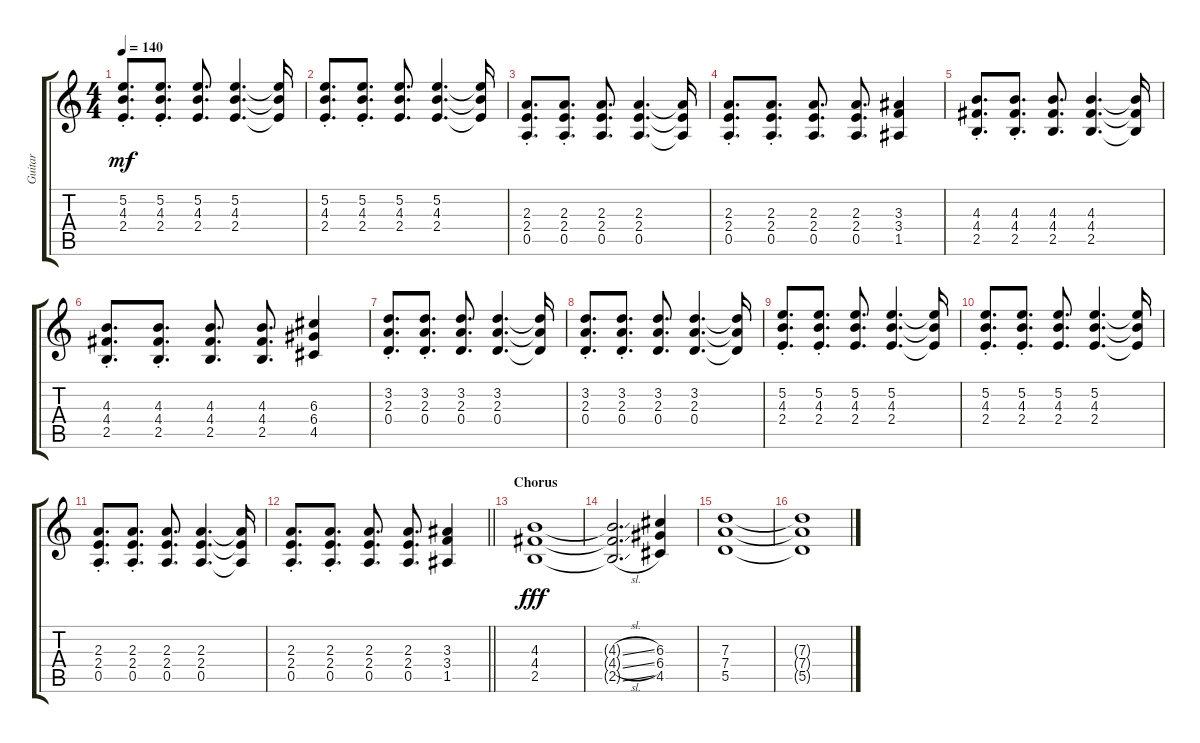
\track ("Guitar" "Guitar") {instrument overdrivenguitar}
\staff {score tabs}
\tuning (E4 B3 G3 D3 A2 E2) {hide}
\ts (4 4)
\tempo 140
\clef g2
\ks c
(5.2{st} 4.3{st} 2.4{st}).8{d dy mf} (5.2{st} 4.3{st} 2.4{st}).8{d} (5.2 4.3 2.4).8{d} (5.2 4.3 2.4).4{d} (5.2{t} 4.3{t} 2.4{t}).16 |
(5.2{st} 4.3{st} 2.4{st}).8{d} (5.2{st} 4.3{st} 2.4{st}).8{d} (5.2 4.3 2.4).8{d} (5.2 4.3 2.4).4{d} (5.2{t} 4.3{t} 2.4{t}).16 |
(2.3{st} 2.4{st} 0.5{st}).8{d} (2.3{st} 2.4{st} 0.5{st}).8{d} (2.3 2.4 0.5).8{d} (2.3 2.4 0.5).4{d} (2.3{t} 2.4{t} 0.5{t}).16 |
(2.3{st} 2.4{st} 0.5{st}).8{d} (2.3{st} 2.4{st} 0.5{st}).8{d} (2.3 2.4 0.5).8{d} (2.3 2.4 0.5).8{d} (3.3 3.4 1.5).4 |
(4.3{st} 4.4{st} 2.5{st}).8{d} (4.3{st} 4.4{st} 2.5{st}).8{d} (4.3 4.4 2.5).8{d} (4.3 4.4 2.5).4{d} (4.3{t} 4.4{t} 2.5{t}).16 |
(4.3{st} 4.4{st} 2.5{st}).8{d} (4.3{st} 4.4{st} 2.5{st}).8{d} (4.3 4.4 2.5).8{d} (4.3 4.4 2.5).8{d} (6.3 6.4 4.5).4 |
(3.2{st} 2.3{st} 0.4{st}).8{d} (3.2{st} 2.3{st} 0.4{st}).8{d} (3.2 2.3 0.4).8{d} (3.2 2.3 0.4).4{d} (3.2{t} 2.3{t} 0.4{t}).16 |
(3.2{st} 2.3{st} 0.4{st}).8{d} (3.2{st} 2.3{st} 0.4{st}).8{d} (3.2 2.3 0.4).8{d} (3.2 2.3 0.4).4{d} (3.2{t} 2.3{t} 0.4{t}).16 |
(5.2{st} 4.3{st} 2.4{st}).8{d} (5.2{st} 4.3{st} 2.4{st}).8{d} (5.2 4.3 2.4).8{d} (5.2 4.3 2.4).4{d} (5.2{t} 4.3{t} 2.4{t}).16 |
(5.2{st} 4.3{st} 2.4{st}).8{d} (5.2{st} 4.3{st} 2.4{st}).8{d} (5.2 4.3 2.4).8{d} (5.2 4.3 2.4).4{d} (5.2{t} 4.3{t} 2.4{t}).16 |
(2.3{st} 2.4{st} 0.5{st}).8{d} (2.3{st} 2.4{st} 0.5{st}).8{d} (2.3 2.4 0.5).8{d} (2.3 2.4 0.5).4{d} (2.3{t} 2.4{t} 0.5{t}).16 |
\barLineRight lightlight
(2.3{st} 2.4{st} 0.5{st}).8{d} (2.3{st} 2.4{st} 0.5{st}).8{d} (2.3 2.4 0.5).8{d} (2.3 2.4 0.5).8{d} (3.3 3.4 1.5).4 |
\section ("" "Chorus")
(4.3 4.4 2.5).1{dy fff} |
(4.3{sl t} 4.4{sl t} 2.5{sl t}).2{d} (6.3 6.4 4.5).4 |
(7.3 7.4 5.5).1 |
(7.3{t} 7.4{t} 5.5{t}).1
